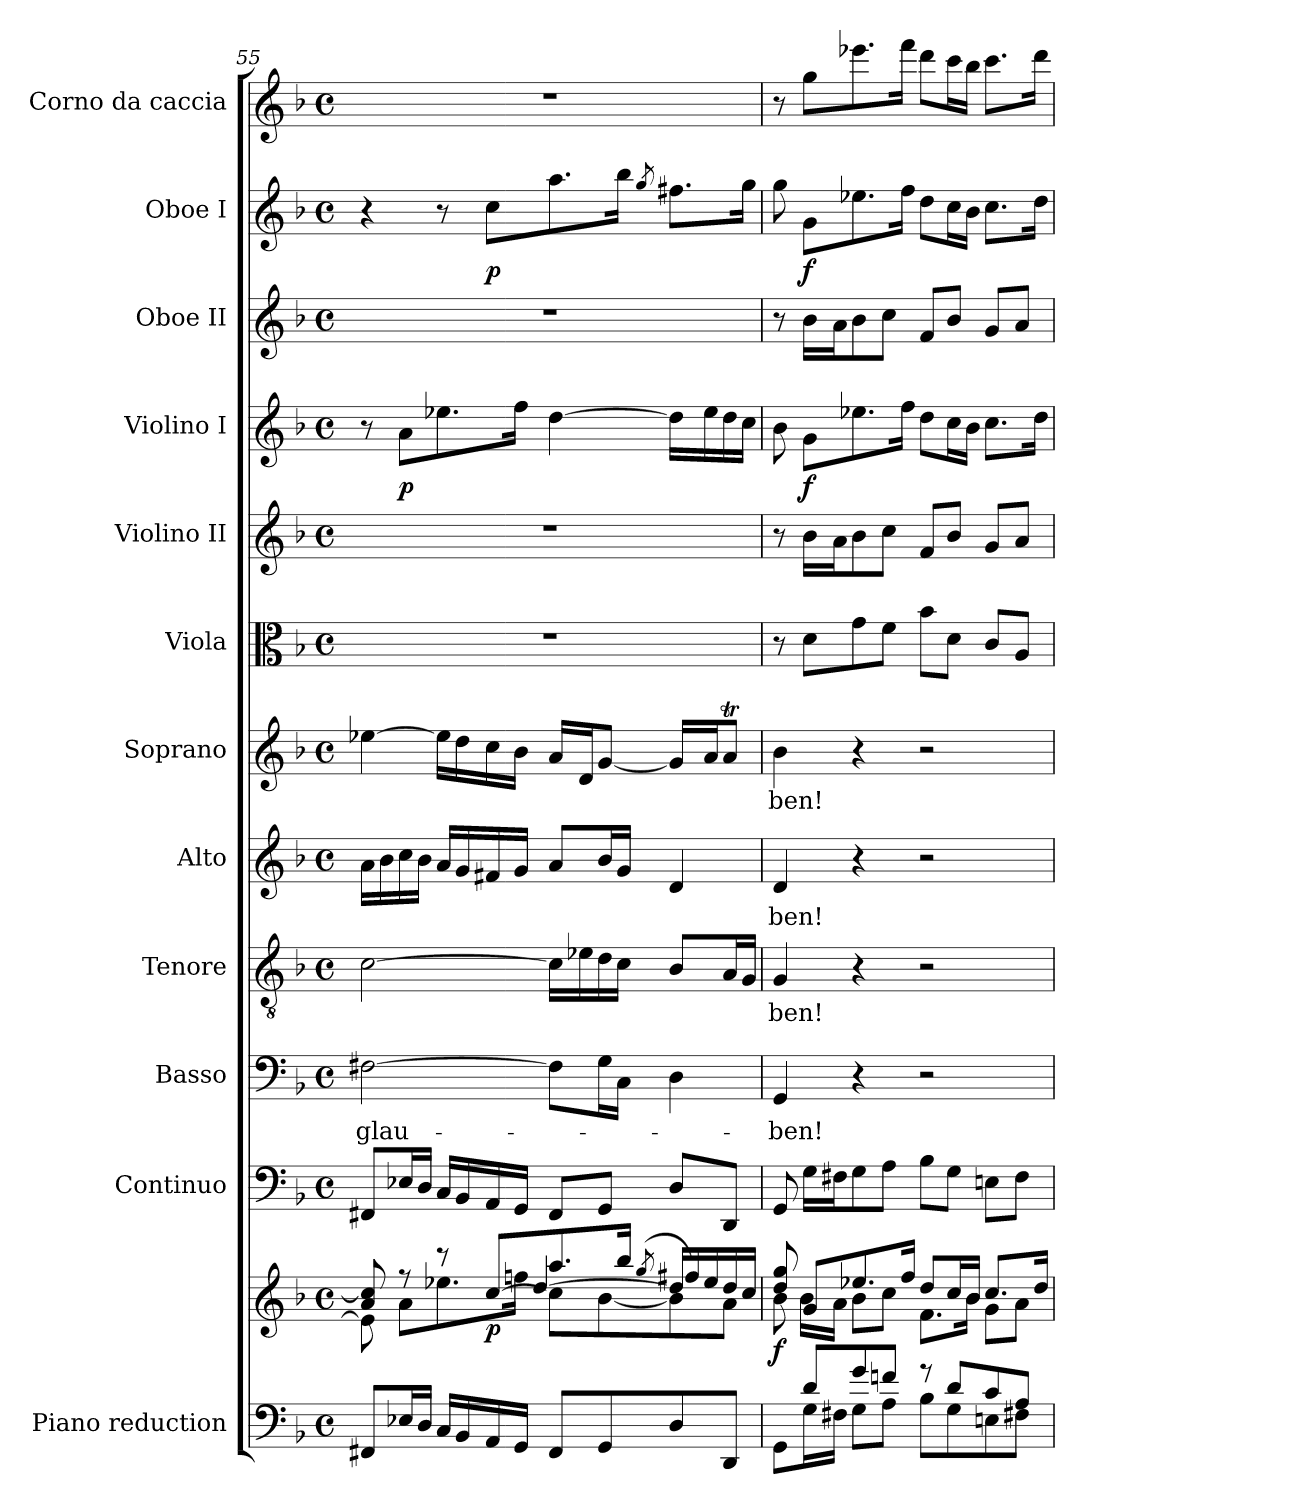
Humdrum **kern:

**kern	**kern	**dynam	**kern	**kern	**text	**kern	**text	**kern	**text	**kern	**text	**kern	**kern	**kern	**dynam	**kern	**kern	**dynam	**kern
*part12	*part12	*part12	*part11	*part10	*part10	*part9	*part9	*part8	*part8	*part7	*part7	*part6	*part5	*part4	*part4	*part3	*part2	*part2	*part1
*staff13	*staff12	*staff12/13	*staff11	*staff10	*staff10	*staff9	*staff9	*staff8	*staff8	*staff7	*staff7	*staff6	*staff5	*staff4	*staff4	*staff3	*staff2	*staff2	*staff1
*I"Piano reduction	*	*	*I"Continuo	*I"Basso	*	*I"Tenore	*	*I"Alto	*	*I"Soprano	*	*I"Viola	*I"Violino II	*I"Violino I	*	*I"Oboe II	*I"Oboe I	*	*I"Corno da caccia
*I'Pno	*	*	*	*	*	*	*	*	*	*	*	*I'Vla	*I'Vln	*I'Vln	*	*I'Ob	*I'Ob	*	*
*clefF4	*clefG2	*	*clefF4	*clefF4	*	*clefGv2	*	*clefG2	*	*clefG2	*	*clefC3	*clefG2	*clefG2	*	*clefG2	*clefG2	*	*clefG2
*	*	*	*	*	*	*	*	*	*	*	*	*	*	*	*	*	*	*	*ITrd7c12
*k[b-]	*k[b-]	*	*k[b-]	*k[b-]	*	*k[b-]	*	*k[b-]	*	*k[b-]	*	*k[b-]	*k[b-]	*k[b-]	*	*k[b-]	*k[b-]	*	*k[b-]
*M4/4	*M4/4	*	*M4/4	*M4/4	*	*M4/4	*	*M4/4	*	*M4/4	*	*M4/4	*M4/4	*M4/4	*	*M4/4	*M4/4	*	*M4/4
*met(c)	*met(c)	*	*met(c)	*met(c)	*	*met(c)	*	*met(c)	*	*met(c)	*	*met(c)	*met(c)	*met(c)	*	*met(c)	*met(c)	*	*met(c)
=55	=55	=55	=55	=55	=55	=55	=55	=55	=55	=55	=55	=55	=55	=55	=55	=55	=55	=55	=55
*	*^	*	*	*	*	*	*	*	*	*	*	*	*	*	*	*	*	*	*
*	*	*^	*	*	*	*	*	*	*	*	*	*	*	*	*	*	*	*	*	*
!	!	!	!	!	!	!	!LO:LY:b	!	!	!	!	!	!	!	!	!	!	!	!	!	!
8FF#X/L	8a/ 8cc/]	8e-\]	2ryy	.	8FF#X/L	[2F#X\	-glau-	[2c\	.	16a\LL	.	[4ee-X\	.	1r	1r	8r	.	1r	4r	.	1r
.	.	.	.	.	.	.	.	.	.	16b-\	.	.	.	.	.	.	.	.	.	.	.
!	!	!	!	!	!	!	!	!	!	!	!	!	!	!	!	!	!LO:DY:b	!	!	!	!
16E-X/L	8r	8a\L	.	.	16E-X/L	.	.	.	.	16cc\	.	.	.	.	.	8a\L	p	.	.	.	.
16D/JJ	.	.	.	.	16D/JJ	.	.	.	.	16b-\JJ	.	.	.	.	.	.	.	.	.	.	.
16C/LL	8r	8.ee-X\	.	.	16C/LL	.	.	.	.	16a/LL	.	16ee-\LL]	.	.	.	8.ee-X\	.	.	8r	.	.
16BB-/	.	.	.	.	16BB-/	.	.	.	.	16g/	.	16dd\	.	.	.	.	.	.	.	.	.
!	!	!	!	!LO:DY:b	!	!	!	!	!	!	!	!	!	!	!	!	!	!	!	!LO:DY:b	!
16AA/	[<8cc/L	.	.	p	16AA/	.	.	.	.	16f#X/	.	16cc\	.	.	.	.	.	.	8cc\L	p	.
16GG/JJ	.	16ffn\Jk	.	.	16GG/JJ	.	.	.	.	16g/JJ	.	16b-\JJ	.	.	.	16ff\Jk	.	.	.	.	.
8FF#/L	8.aa/	8cc\L]	[4dd/	.	8FF#/L	8F#\L]	.	16c\LL]	.	8a/L	.	16a/LL	.	.	.	[4dd\	.	.	8.aa\	.	.
.	.	.	.	.	.	.	.	16e-X\	.	.	.	16d/J	.	.	.	.	.	.	.	.	.
8GG/	.	[8b-\	.	.	8GG/J	16G\L	.	16d\	.	16b-/L	.	[8g/J	.	.	.	.	.	.	.	.	.
.	16bb-/Jk	.	.	.	.	16C\JJ	.	16c\JJ	.	16g/JJ	.	.	.	.	.	.	.	.	16bb-\Jk	.	.
.	.	.	(>8qgg/	.	.	.	.	.	.	.	.	.	.	.	.	.	.	.	8qgg/	.	.
8D/	16dd/LL]	8b-\]	4ff#X/)	.	8D/L	4D\	.	8B-/L	.	4d/	.	16g/LL]	.	.	.	16dd\LL]	.	.	8.ff#X\L	.	.
.	16ee-/	.	.	.	.	.	.	.	.	.	.	16a/J	.	.	.	16ee-\	.	.	.	.	.
8DD/J	16dd/	8a\J	.	.	8DD/J	.	.	16A/L	.	.	.	8at/J	.	.	.	16dd\	.	.	.	.	.
.	16cc/JJ	.	.	.	.	.	.	16G/JJ	.	.	.	.	.	.	.	16cc\JJ	.	.	16gg\Jk	.	.
*	*	*v	*v	*	*	*	*	*	*	*	*	*	*	*	*	*	*	*	*	*	*
=56	=56	=56	=56	=56	=56	=56	=56	=56	=56	=56	=56	=56	=56	=56	=56	=56	=56	=56	=56	=56
*^	*	*	*	*	*	*	*	*	*	*	*	*	*	*	*	*	*	*	*	*
!	!	!	!	!LO:DY:b	!	!	!LO:LY:b	!	!LO:LY:b	!	!LO:LY:b	!	!LO:LY:b	!	!	!	!	!	!	!	!
8ryy	8GG\L	8dd/ 8gg/	8b-\	f	8GG/	4GG/	-ben!	4G/	-ben!	4d/	-ben!	4b-\	-ben!	8r	8r	8b-\	.	8r	8gg\	.	8r
!	!	!	!	!	!	!	!	!	!	!	!	!	!	!	!	!	!LO:DY:b	!	!	!LO:DY:b	!
8d/L	16G\L	8g/L	16b-\LL	.	16G\LL	.	.	.	.	.	.	.	.	8d\L	16b-\LL	8g\L	f	16b-\LL	8g\L	f	8g\L
.	16F#X\JJ	.	16a\JJ	.	16F#X\J	.	.	.	.	.	.	.	.	.	16a\J	.	.	16a\J	.	.	.
8g/	8G\L	8.ee-X/	8b-\L	.	8G\	4r	.	4r	.	4r	.	4r	.	8g\	8b-\	8.ee-X\	.	8b-\	8.ee-X\	.	8.ee-X\
8fn/J	8A\J	.	8cc\J	.	8A\J	.	.	.	.	.	.	.	.	8f\J	8cc\J	.	.	8cc\J	.	.	.
.	.	16ff/Jk	.	.	.	.	.	.	.	.	.	.	.	.	.	16ff\Jk	.	.	16ff\Jk	.	16ff\Jk
8r	8B-\L	8dd/L	8.f\L	.	8B-\L	2r	.	2r	.	2r	.	2r	.	8b-\L	8f/L	8dd\L	.	8f/L	8dd\L	.	8dd\L
8d/L	8G\	16cc/L	.	.	8G\J	.	.	.	.	.	.	.	.	8d\J	8b-/J	16cc\L	.	8b-/J	16cc\L	.	16cc\L
.	.	16b-/JJ	16b-\Jk	.	.	.	.	.	.	.	.	.	.	.	.	16b-\JJ	.	.	16b-\JJ	.	16b-\JJ
8c/	8En\	8.cc/L	8g\L	.	8En\L	.	.	.	.	.	.	.	.	8c/L	8g/L	8.cc\L	.	8g/L	8.cc\L	.	8.cc\L
8A/J	8F#X\J	.	8a\J	.	8F#\J	.	.	.	.	.	.	.	.	8A/J	8a/J	.	.	8a/J	.	.	.
.	.	16dd/Jk	.	.	.	.	.	.	.	.	.	.	.	.	.	16dd\Jk	.	.	16dd\Jk	.	16dd\Jk
*v	*v	*	*	*	*	*	*	*	*	*	*	*	*	*	*	*	*	*	*	*	*
*	*v	*v	*	*	*	*	*	*	*	*	*	*	*	*	*	*	*	*	*	*
=	=	=	=	=	=	=	=	=	=	=	=	=	=	=	=	=	=	=	=
*-	*-	*-	*-	*-	*-	*-	*-	*-	*-	*-	*-	*-	*-	*-	*-	*-	*-	*-	*-
